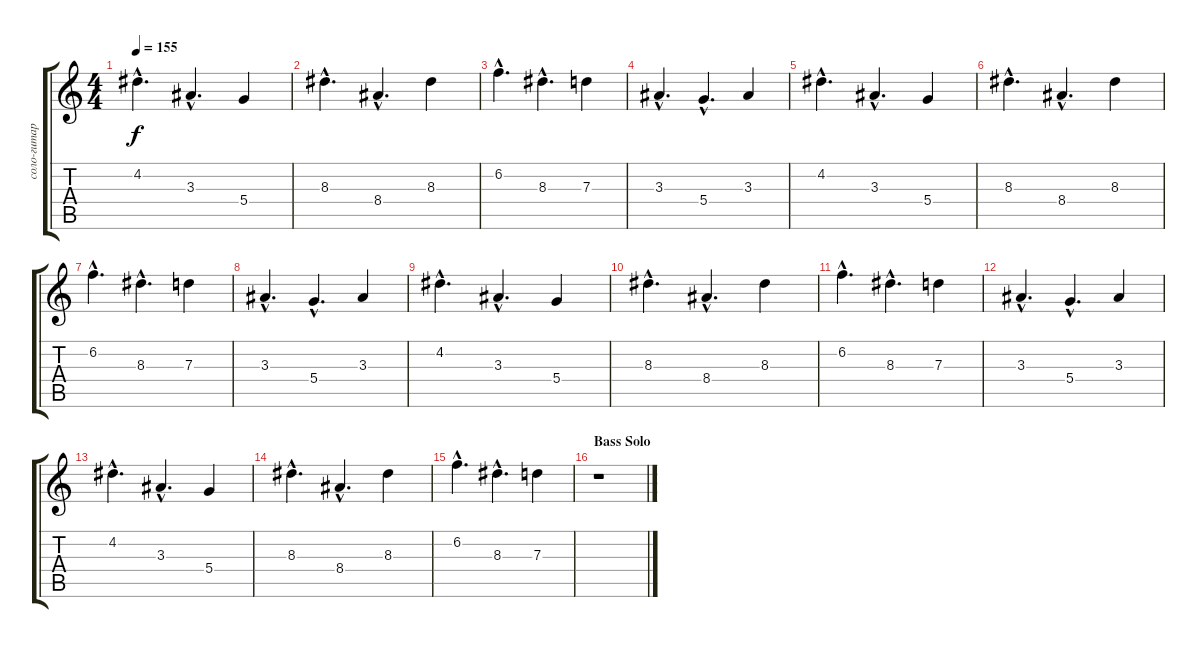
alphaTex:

\track ("соло-гитара Shura Bi" "соло-гитар") {instrument electricguitarjazz}
\staff {score tabs}
\tuning (E4 B3 G3 D3 A2 E2) {hide}
\ts (4 4)
\tempo 155
\clef g2
\ks c
4.2{hac}.4{d dy f} 3.3{hac}.4{d} 5.4.4 |
8.3{hac}.4{d} 8.4{hac}.4{d} 8.3.4 |
6.2{hac}.4{d} 8.3{hac}.4{d} 7.3.4 |
3.3{hac}.4{d} 5.4{hac}.4{d} 3.3.4 |
4.2{hac}.4{d} 3.3{hac}.4{d} 5.4.4 |
8.3{hac}.4{d} 8.4{hac}.4{d} 8.3.4 |
6.2{hac}.4{d} 8.3{hac}.4{d} 7.3.4 |
3.3{hac}.4{d} 5.4{hac}.4{d} 3.3.4 |
4.2{hac}.4{d} 3.3{hac}.4{d} 5.4.4 |
8.3{hac}.4{d} 8.4{hac}.4{d} 8.3.4 |
6.2{hac}.4{d} 8.3{hac}.4{d} 7.3.4 |
3.3{hac}.4{d} 5.4{hac}.4{d} 3.3.4 |
4.2{hac}.4{d} 3.3{hac}.4{d} 5.4.4 |
8.3{hac}.4{d} 8.4{hac}.4{d} 8.3.4 |
6.2{hac}.4{d} 8.3{hac}.4{d} 7.3.4 |
\section ("" "Bass Solo")
r.1
